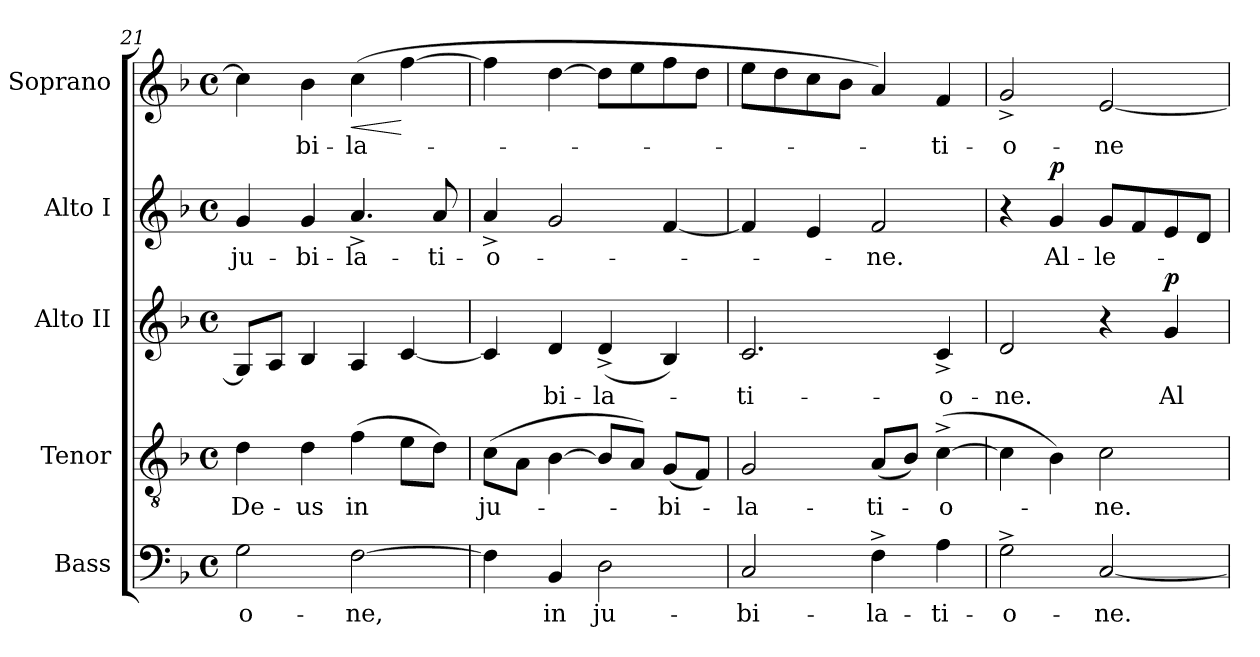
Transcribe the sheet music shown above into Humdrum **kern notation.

**kern	**text	**kern	**text	**kern	**text	**dynam	**kern	**text	**dynam	**kern	**text	**dynam
*part5	*part5	*part4	*part4	*part3	*part3	*part3	*part2	*part2	*part2	*part1	*part1	*part1
*staff5	*staff5	*staff4	*staff4	*staff3	*staff3	*staff3	*staff2	*staff2	*staff2	*staff1	*staff1	*staff1
*I"Bass	*	*I"Tenor	*	*I"Alto II	*	*	*I"Alto I	*	*	*I"Soprano	*	*
*I'B.	*	*I'T.	*	*I'A2.	*	*	*I'A1.	*	*	*I'S.	*	*
*clefF4	*	*clefGv2	*	*clefG2	*	*	*clefG2	*	*	*clefG2	*	*
*	*	*ITrd7c12	*	*	*	*	*	*	*	*	*	*
*k[b-]	*	*k[b-]	*	*k[b-]	*	*	*k[b-]	*	*	*k[b-]	*	*
*F:	*	*F:	*	*F:	*	*	*F:	*	*	*F:	*	*
*M4/4	*	*M4/4	*	*M4/4	*	*	*M4/4	*	*	*M4/4	*	*
*met(c)	*	*met(c)	*	*met(c)	*	*	*met(c)	*	*	*met(c)	*	*
=21	=21	=21	=21	=21	=21	=21	=21	=21	=21	=21	=21	=21
!	!LO:LY:b:color=#000000	!	!	!	!	!	!	!	!	!	!	!
!	!	!	!LO:LY:b:color=#000000	!	!	!	!	!	!	!	!	!
!	!	!	!	!	!	!	!	!LO:LY:b:color=#000000	!	!	!	!
2Gi\	-o-	4Di\	De-	8Gi/L]	.	.	4gi/	ju-	.	4cci\]	.	.
.	.	.	.	8Ai/J	.	.	.	.	.	.	.	.
!	!	!	!LO:LY:b:color=#000000	!	!	!	!	!	!	!	!	!
!	!	!	!	!	!	!	!	!LO:LY:b:color=#000000	!	!	!	!
!	!	!	!	!	!	!	!	!	!	!	!LO:LY:b:color=#000000	!
.	.	4Di\	-us	4B-i/	.	.	4gi/	-bi-	.	4b-i\	-bi-	.
!	!LO:LY:b:color=#000000	!	!	!	!	!	!	!	!	!	!	!
!	!	!	!LO:LY:b:color=#000000	!	!	!	!	!	!	!	!	!
!	!	!	!	!	!	!	!	!LO:LY:b:color=#000000	!	!	!	!
!	!	!	!	!	!	!	!	!	!	!	!LO:LY:b:color=#000000	!LO:HP:b
[>2Fi\	-ne,	(4Fi\	in	4Ai/	.	.	4.a^i/	-la-	.	(4cci\	-la-	<
.	.	8Ei\L	.	[<4ci/	.	.	.	.	.	[>4ffi\	.	[
!	!	!	!	!	!	!	!	!LO:LY:b:color=#000000	!	!	!	!
.	.	8Di\J)	.	.	.	.	8ai/	-ti-	.	.	.	.
=22	=22	=22	=22	=22	=22	=22	=22	=22	=22	=22	=22	=22
!	!	!	!LO:LY:b:color=#000000	!	!	!	!	!	!	!	!	!
!	!	!	!	!	!	!	!	!LO:LY:b:color=#000000	!	!	!	!
4Fi\]	.	(8Ci\L	ju-	4ci/]	.	.	4a^i/	-o-	.	4ffi\]	.	.
.	.	8AAi\J	.	.	.	.	.	.	.	.	.	.
!	!LO:LY:b:color=#000000	!	!	!	!	!	!	!	!	!	!	!
!	!	!	!	!	!LO:LY:b:color=#000000	!	!	!	!	!	!	!
4BB-i/	in	[>4BB-i\	.	4di/	-bi-	.	2gi/	.	.	[>4ddi\	.	.
!	!LO:LY:b:color=#000000	!	!	!	!	!	!	!	!	!	!	!
!	!	!	!	!	!LO:LY:b:color=#000000	!	!	!	!	!	!	!
2Di\	ju-	8BB-i/L]	.	(4d^i/	-la-	.	.	.	.	8ddi\L]	.	.
.	.	8AAi/J)	.	.	.	.	.	.	.	8eei\	.	.
!	!	!	!LO:LY:b:color=#000000	!	!	!	!	!	!	!	!	!
.	.	(8GGi/L	-bi-	4B-i/)	.	.	[<4fi/	.	.	8ffi\	.	.
.	.	8FFi/J)	.	.	.	.	.	.	.	8ddi\J	.	.
=23	=23	=23	=23	=23	=23	=23	=23	=23	=23	=23	=23	=23
!	!LO:LY:b:color=#000000	!	!	!	!	!	!	!	!	!	!	!
!	!	!	!LO:LY:b:color=#000000	!	!	!	!	!	!	!	!	!
!	!	!	!	!	!LO:LY:b:color=#000000	!	!	!	!	!	!	!
2Ci/	-bi-	2GGi/	-la-	2.ci/	-ti-	.	4fi/]	.	.	8eei\L	.	.
.	.	.	.	.	.	.	.	.	.	8ddi\	.	.
.	.	.	.	.	.	.	4ei/	.	.	8cci\	.	.
.	.	.	.	.	.	.	.	.	.	8b-i\J	.	.
!	!LO:LY:b:color=#000000	!	!	!	!	!	!	!	!	!	!	!
!	!	!	!LO:LY:b:color=#000000	!	!	!	!	!	!	!	!	!
!	!	!	!	!	!	!	!	!LO:LY:b:color=#000000	!	!	!	!
4F^i\	-la-	(8AAi/L	-ti-	.	.	.	2fi/	-ne.	.	4ai/)	.	.
.	.	8BB-i/J)	.	.	.	.	.	.	.	.	.	.
!	!LO:LY:b:color=#000000	!	!	!	!	!	!	!	!	!	!	!
!	!	!	!LO:LY:b:color=#000000	!	!	!	!	!	!	!	!	!
!	!	!	!	!	!LO:LY:b:color=#000000	!	!	!	!	!	!	!
!	!	!	!	!	!	!	!	!	!	!	!LO:LY:b:color=#000000	!
4Ai\	-ti-	([>4C^i\	-o-	4c^i/	-o-	.	.	.	.	4fi/	-ti-	.
!!LO:LB:g=z
=24	=24	=24	=24	=24	=24	=24	=24	=24	=24	=24	=24	=24
!	!LO:LY:b:color=#000000	!	!	!	!	!	!	!	!	!	!	!
!	!	!	!	!	!LO:LY:b:color=#000000	!	!	!	!	!	!	!
!	!	!	!	!	!	!	!	!	!	!	!LO:LY:b:color=#000000	!
2G^i\	-o-	4Ci\]	.	2di/	-ne.	.	4r	.	.	2g^i/	-o-	.
!	!	!	!	!	!	!	!	!LO:LY:b:color=#000000	!	!	!	!
.	.	4BB-i\)	.	.	.	.	4gi/	Al-	p	.	.	.
!	!LO:LY:b:color=#000000	!	!	!	!	!	!	!	!	!	!	!
!	!	!	!LO:LY:b:color=#000000	!	!	!	!	!	!	!	!	!
!	!	!	!	!	!	!	!	!LO:LY:b:color=#000000	!	!	!	!
!	!	!	!	!	!	!	!	!	!	!	!LO:LY:b:color=#000000	!
[<2Ci/	-ne.	2Ci\	-ne.	4r	.	.	8gi/L	-le-	.	[<2ei/	-ne	.
.	.	.	.	.	.	.	8fi/	.	.	.	.	.
!	!	!	!	!	!LO:LY:b:color=#000000	!	!	!	!	!	!	!
.	.	.	.	4gi/	Al-	p	8ei/	.	.	.	.	.
.	.	.	.	.	.	.	8di/J	.	.	.	.	.
=	=	=	=	=	=	=	=	=	=	=	=	=
*-	*-	*-	*-	*-	*-	*-	*-	*-	*-	*-	*-	*-
